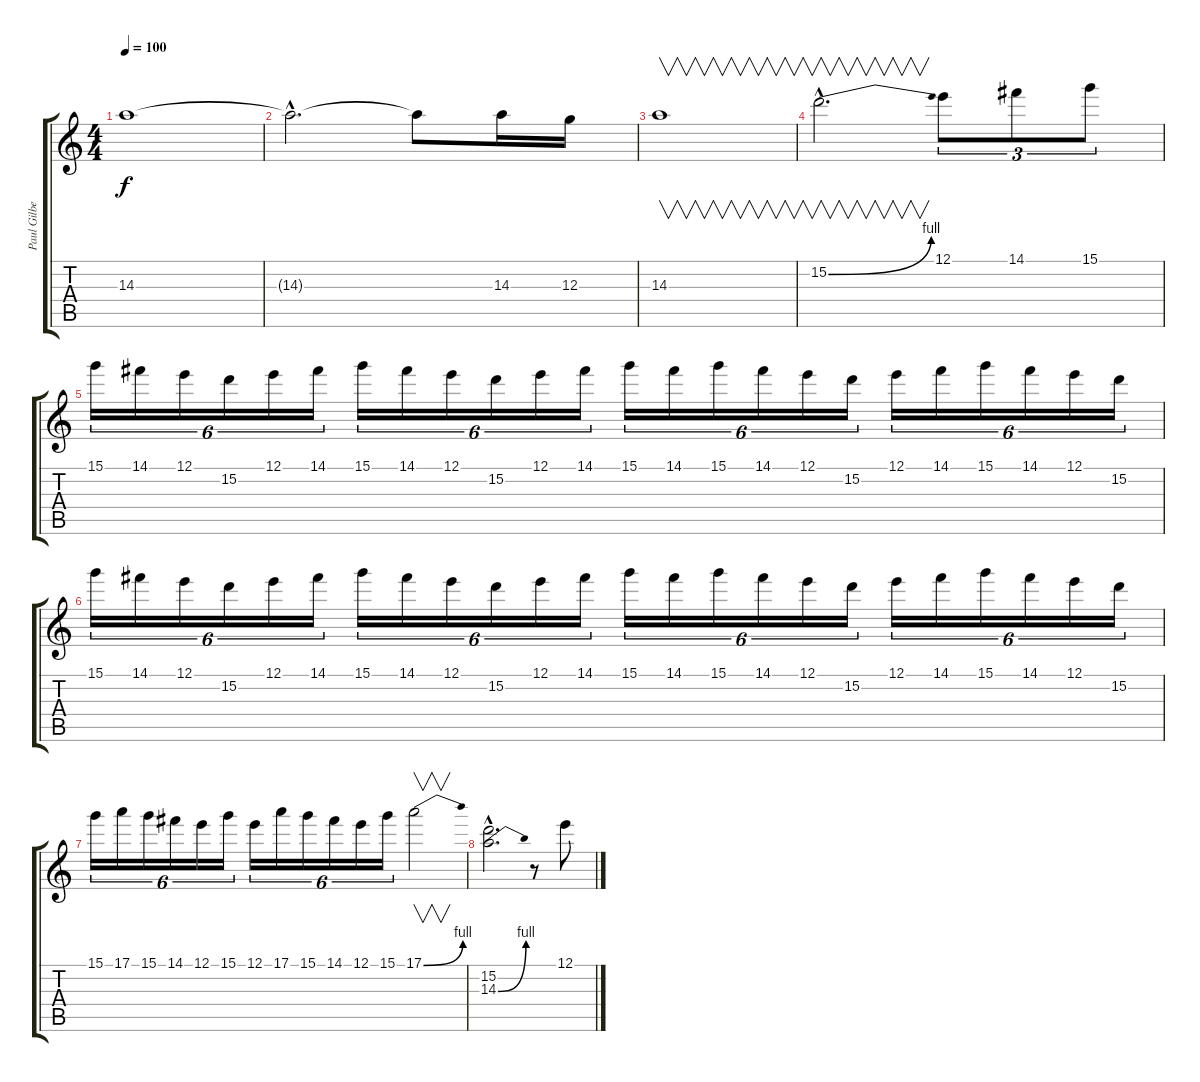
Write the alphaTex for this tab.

\track ("Paul Gilbert" "Paul Gilbe") {instrument distortionguitar}
\staff {score tabs}
\tuning (E4 B3 G3 D3 A2 E2) {hide}
\ts (4 4)
\tempo 100
\clef g2
\ks c
14.3{t}.1{dy f} |
14.3{hac t}.2{d} 14.3{t}.8 14.3.16 12.3.16 |
14.3.1{v} |
15.2{be (bend 0 0 60 4) hac}.2{v d} 12.1.8{tu (3 2)} 14.1.8{tu (3 2)} 15.1.8{tu (3 2)} |
15.1.16{tu (6 4)} 14.1.16{tu (6 4)} 12.1.16{tu (6 4)} 15.2.16{tu (6 4)} 12.1.16{tu (6 4)} 14.1.16{tu (6 4)} 15.1.16{tu (6 4)} 14.1.16{tu (6 4)} 12.1.16{tu (6 4)} 15.2.16{tu (6 4)} 12.1.16{tu (6 4)} 14.1.16{tu (6 4)} 15.1.16{tu (6 4)} 14.1.16{tu (6 4)} 15.1.16{tu (6 4)} 14.1.16{tu (6 4)} 12.1.16{tu (6 4)} 15.2.16{tu (6 4)} 12.1.16{tu (6 4)} 14.1.16{tu (6 4)} 15.1.16{tu (6 4)} 14.1.16{tu (6 4)} 12.1.16{tu (6 4)} 15.2.16{tu (6 4)} |
15.1.16{tu (6 4)} 14.1.16{tu (6 4)} 12.1.16{tu (6 4)} 15.2.16{tu (6 4)} 12.1.16{tu (6 4)} 14.1.16{tu (6 4)} 15.1.16{tu (6 4)} 14.1.16{tu (6 4)} 12.1.16{tu (6 4)} 15.2.16{tu (6 4)} 12.1.16{tu (6 4)} 14.1.16{tu (6 4)} 15.1.16{tu (6 4)} 14.1.16{tu (6 4)} 15.1.16{tu (6 4)} 14.1.16{tu (6 4)} 12.1.16{tu (6 4)} 15.2.16{tu (6 4)} 12.1.16{tu (6 4)} 14.1.16{tu (6 4)} 15.1.16{tu (6 4)} 14.1.16{tu (6 4)} 12.1.16{tu (6 4)} 15.2.16{tu (6 4)} |
15.1.16{tu (6 4)} 17.1.16{tu (6 4)} 15.1.16{tu (6 4)} 14.1.16{tu (6 4)} 12.1.16{tu (6 4)} 15.1.16{tu (6 4)} 12.1.16{tu (6 4)} 17.1.16{tu (6 4)} 15.1.16{tu (6 4)} 14.1.16{tu (6 4)} 12.1.16{tu (6 4)} 15.1.16{tu (6 4)} 17.1{be (bend 0 0 60 4)}.2{v} |
(15.2{hac} 14.3{be (bend 0 0 60 4) hac}).2{d} r.8 12.1.8
